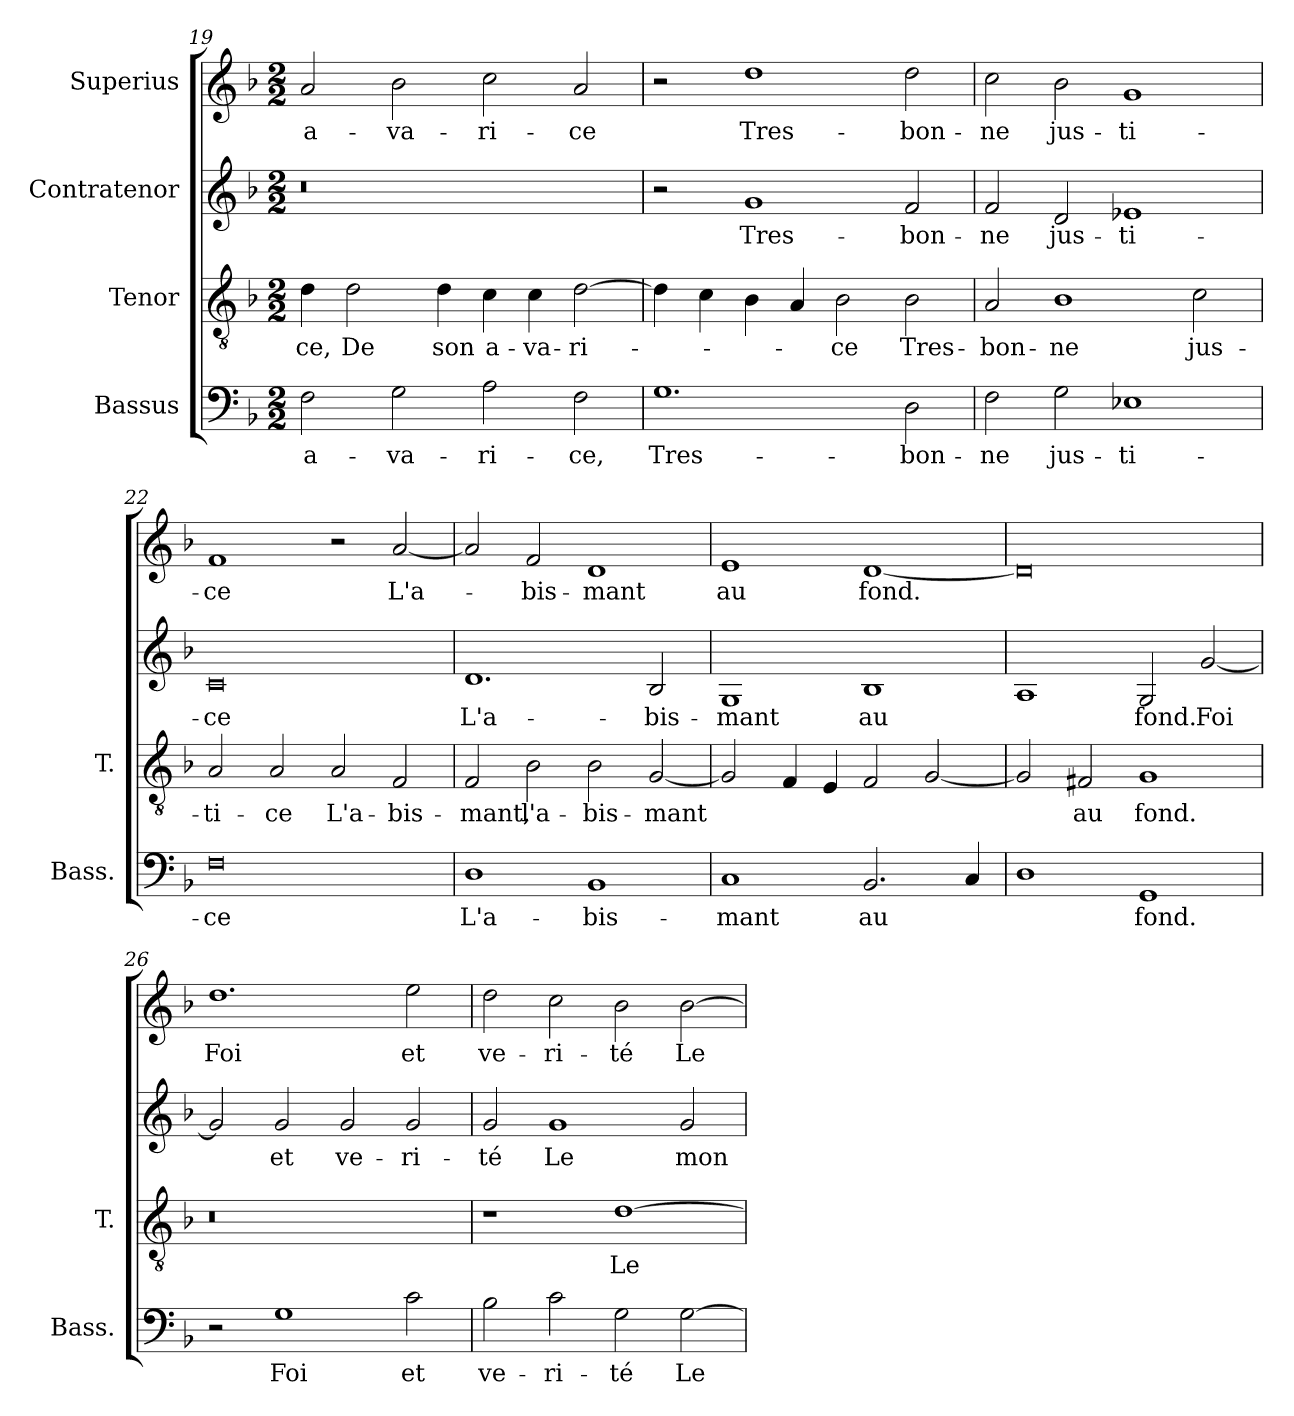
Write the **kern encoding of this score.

**kern	**text	**kern	**text	**kern	**text	**kern	**text
*part4	*part4	*part3	*part3	*part2	*part2	*part1	*part1
*staff4	*staff4	*staff3	*staff3	*staff2	*staff2	*staff1	*staff1
*I"Bassus	*	*I"Tenor	*	*I"Contratenor	*	*I"Superius	*
*I'Bass.	*	*I'T.	*	*	*	*	*
*clefF4	*	*clefGv2	*	*clefG2	*	*clefG2	*
*	*	*ITrd7c12	*	*	*	*	*
*k[b-]	*	*k[b-]	*	*k[b-]	*	*k[b-]	*
*F:	*	*F:	*	*F:	*	*F:	*
*M2/2	*	*M2/2	*	*M2/2	*	*M2/2	*
=19	=19	=19	=19	=19	=19	=19	=19
!	!	!	!	!LO:N:vis=0	!	!	!
2F\	a-	4D\	-ce,	1r	.	2a/	a-
.	.	2D\	De	.	.	.	.
2G\	-va-	.	.	.	.	2b-\	-va-
.	.	4D\	son	.	.	.	.
2A\	-ri-	4C\	a-	1ryy	.	2cc\	-ri-
.	.	4C\	-va-	.	.	.	.
2F\	-ce,	[2D\	-ri-	.	.	2a/	-ce
=20	=20	=20	=20	=20	=20	=20	=20
1.G\	Tres-	4D\]	.	2r	.	2r	.
.	.	4C\	.	.	.	.	.
.	.	4BB-\	.	1g/	Tres-	1dd\	Tres-
.	.	4AA/	.	.	.	.	.
.	.	2BB-\	-ce	.	.	.	.
2D\	bon-	2BB-\	Tres-	2f/	bon-	2dd\	bon-
!!LO:LB:g=z
=21	=21	=21	=21	=21	=21	=21	=21
2F\	-ne	2AA/	bon-	2f/	-ne	2cc\	-ne
2G\	jus-	1BB-\	-ne	2d/	jus-	2b-\	jus-
1E-X\	-ti-	.	.	1e-X/	-ti-	1g/	-ti-
.	.	2C\	jus-	.	.	.	.
=22	=22	=22	=22	=22	=22	=22	=22
0F\	-ce	2AA/	-ti-	0c/	-ce	1f/	-ce
.	.	2AA/	-ce	.	.	.	.
.	.	2AA/	L'a-	.	.	2r	.
.	.	2FF/	-bis-	.	.	[2a/	L'a-
=23	=23	=23	=23	=23	=23	=23	=23
1D\	L'a-	2FF/	-mant,	1.d/	L'a-	2a/]	.
.	.	2BB-\	l'a-	.	.	2f/	-bis-
1BB-/	-bis-	2BB-\	-bis-	.	.	1d/	-mant
.	.	[2GG/	-mant	2B-/	-bis-	.	.
=24	=24	=24	=24	=24	=24	=24	=24
1C/	-mant	2GG/]	.	1G/	-mant	1e/	au
.	.	4FF/	.	.	.	.	.
.	.	4EE/	.	.	.	.	.
2.BB-/	au	2FF/	.	1B-/	au	[1d/	fond.
.	.	[2GG/	.	.	.	.	.
4C/	.	.	.	.	.	.	.
!!LO:PB:g=z
=25	=25	=25	=25	=25	=25	=25	=25
1D\	.	2GG/]	.	1A/	.	0d/]	.
.	.	2FF#X/	au	.	.	.	.
1GG/	fond.	1GG/	fond.	2G/	fond.	.	.
.	.	.	.	[2g/	Foi	.	.
=26	=26	=26	=26	=26	=26	=26	=26
!	!	!LO:N:vis=0	!	!	!	!	!
2r	.	1r	.	2g/]	.	1.dd\	Foi
1G\	Foi	.	.	2g/	et	.	.
.	.	1ryy	.	2g/	ve-	.	.
2c\	et	.	.	2g/	-ri-	2ee\	et
=27	=27	=27	=27	=27	=27	=27	=27
2B-\	ve-	1r	.	2g/	-té	2dd\	ve-
2c\	-ri-	.	.	1g/	Le	2cc\	-ri-
2G\	-té	[1D\	Le	.	.	2b-\	-té
[2G\	Le	.	.	2g/	mon-	[2b-\	Le
=	=	=	=	=	=	=	=
*-	*-	*-	*-	*-	*-	*-	*-
